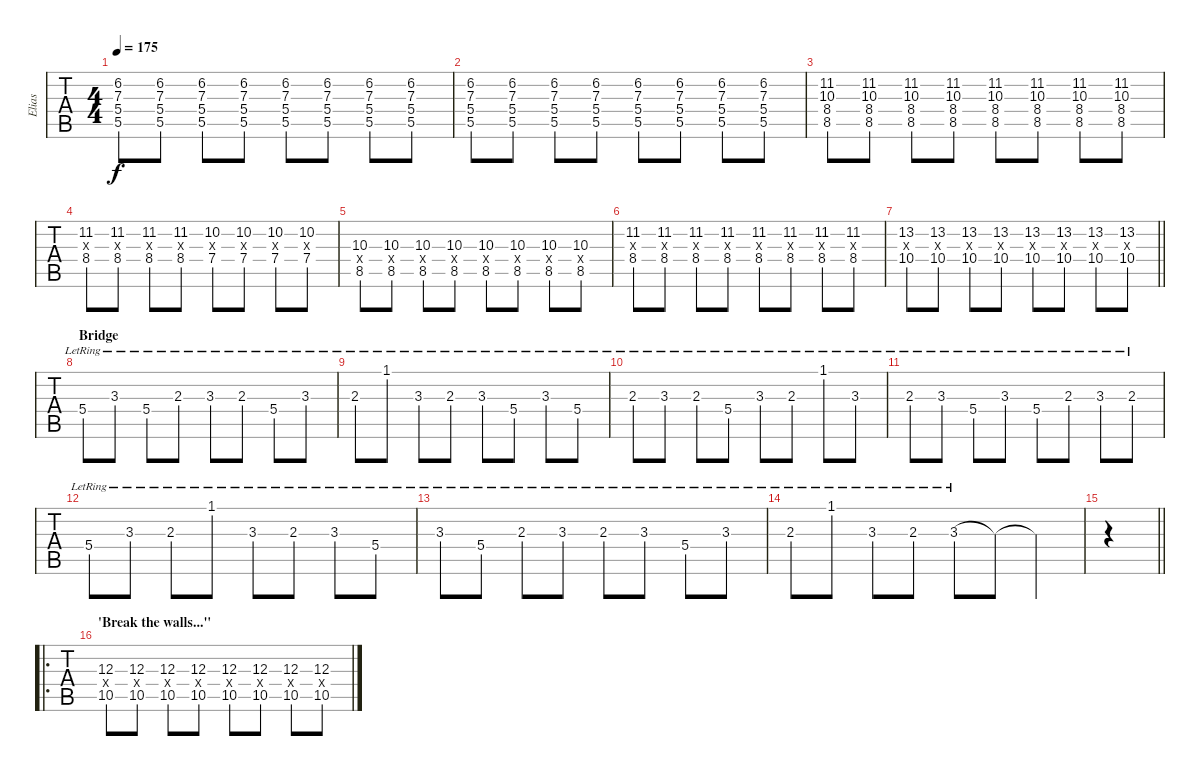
\track ("Elias" "Elias") {instrument distortionguitar}
\staff {tabs}
\tuning (E4 B3 G3 D3 A2 D2) {hide}
\ts (4 4)
\tempo 175
\clef g2
\ks c
(6.2 7.3 5.4 5.5).8{dy f} (6.2 7.3 5.4 5.5).8 (6.2 7.3 5.4 5.5).8 (6.2 7.3 5.4 5.5).8 (6.2 7.3 5.4 5.5).8 (6.2 7.3 5.4 5.5).8 (6.2 7.3 5.4 5.5).8 (6.2 7.3 5.4 5.5).8 |
(6.2 7.3 5.4 5.5).8 (6.2 7.3 5.4 5.5).8 (6.2 7.3 5.4 5.5).8 (6.2 7.3 5.4 5.5).8 (6.2 7.3 5.4 5.5).8 (6.2 7.3 5.4 5.5).8 (6.2 7.3 5.4 5.5).8 (6.2 7.3 5.4 5.5).8 |
(11.2 10.3 8.4 8.5).8 (11.2 10.3 8.4 8.5).8 (11.2 10.3 8.4 8.5).8 (11.2 10.3 8.4 8.5).8 (11.2 10.3 8.4 8.5).8 (11.2 10.3 8.4 8.5).8 (11.2 10.3 8.4 8.5).8 (11.2 10.3 8.4 8.5).8 |
(11.2 0.3{x} 8.4).8 (11.2 0.3{x} 8.4).8 (11.2 0.3{x} 8.4).8 (11.2 0.3{x} 8.4).8 (10.2 0.3{x} 7.4).8 (10.2 0.3{x} 7.4).8 (10.2 0.3{x} 7.4).8 (10.2 0.3{x} 7.4).8 |
(10.3 0.4{x} 8.5).8 (10.3 0.4{x} 8.5).8 (10.3 0.4{x} 8.5).8 (10.3 0.4{x} 8.5).8 (10.3 0.4{x} 8.5).8 (10.3 0.4{x} 8.5).8 (10.3 0.4{x} 8.5).8 (10.3 0.4{x} 8.5).8 |
(11.2 0.3{x} 8.4).8 (11.2 0.3{x} 8.4).8 (11.2 0.3{x} 8.4).8 (11.2 0.3{x} 8.4).8 (11.2 0.3{x} 8.4).8 (11.2 0.3{x} 8.4).8 (11.2 0.3{x} 8.4).8 (11.2 0.3{x} 8.4).8 |
\barLineRight lightlight
(13.2 0.3{x} 10.4).8 (13.2 0.3{x} 10.4).8 (13.2 0.3{x} 10.4).8 (13.2 0.3{x} 10.4).8 (13.2 0.3{x} 10.4).8 (13.2 0.3{x} 10.4).8 (13.2 0.3{x} 10.4).8 (13.2 0.3{x} 10.4).8 |
\section ("" "Bridge")
5.4{lr}.8{instrument electricguitarclean} 3.3{lr}.8 5.4{lr}.8 2.3{lr}.8 3.3{lr}.8 2.3{lr}.8 5.4{lr}.8 3.3{lr}.8 |
2.3{lr}.8 1.1{lr}.8 3.3{lr}.8 2.3{lr}.8 3.3{lr}.8 5.4{lr}.8 3.3{lr}.8 5.4{lr}.8 |
2.3{lr}.8 3.3{lr}.8 2.3{lr}.8 5.4{lr}.8 3.3{lr}.8 2.3{lr}.8 1.1{lr}.8 3.3{lr}.8 |
2.3{lr}.8 3.3{lr}.8 5.4{lr}.8 3.3{lr}.8 5.4{lr}.8 2.3{lr}.8 3.3{lr}.8 2.3{lr}.8 |
5.4{lr}.8 3.3{lr}.8 2.3{lr}.8 1.1{lr}.8 3.3{lr}.8 2.3{lr}.8 3.3{lr}.8 5.4{lr}.8 |
3.3{lr}.8 5.4{lr}.8 2.3{lr}.8 3.3{lr}.8 2.3{lr}.8 3.3{lr}.8 5.4{lr}.8 3.3{lr}.8 |
2.3{lr}.8 1.1{lr}.8 3.3{lr}.8 2.3{lr}.8 3.3{lr}.8 3.3{t}.8 3.3{t}.4 |
\barLineRight lightlight
|
\ro
\section ("" "'Break the walls...\"")
(12.3 0.4{x} 10.5).8{instrument distortionguitar} (12.3 0.4{x} 10.5).8 (12.3 0.4{x} 10.5).8 (12.3 0.4{x} 10.5).8 (12.3 0.4{x} 10.5).8 (12.3 0.4{x} 10.5).8 (12.3 0.4{x} 10.5).8 (12.3 0.4{x} 10.5).8
